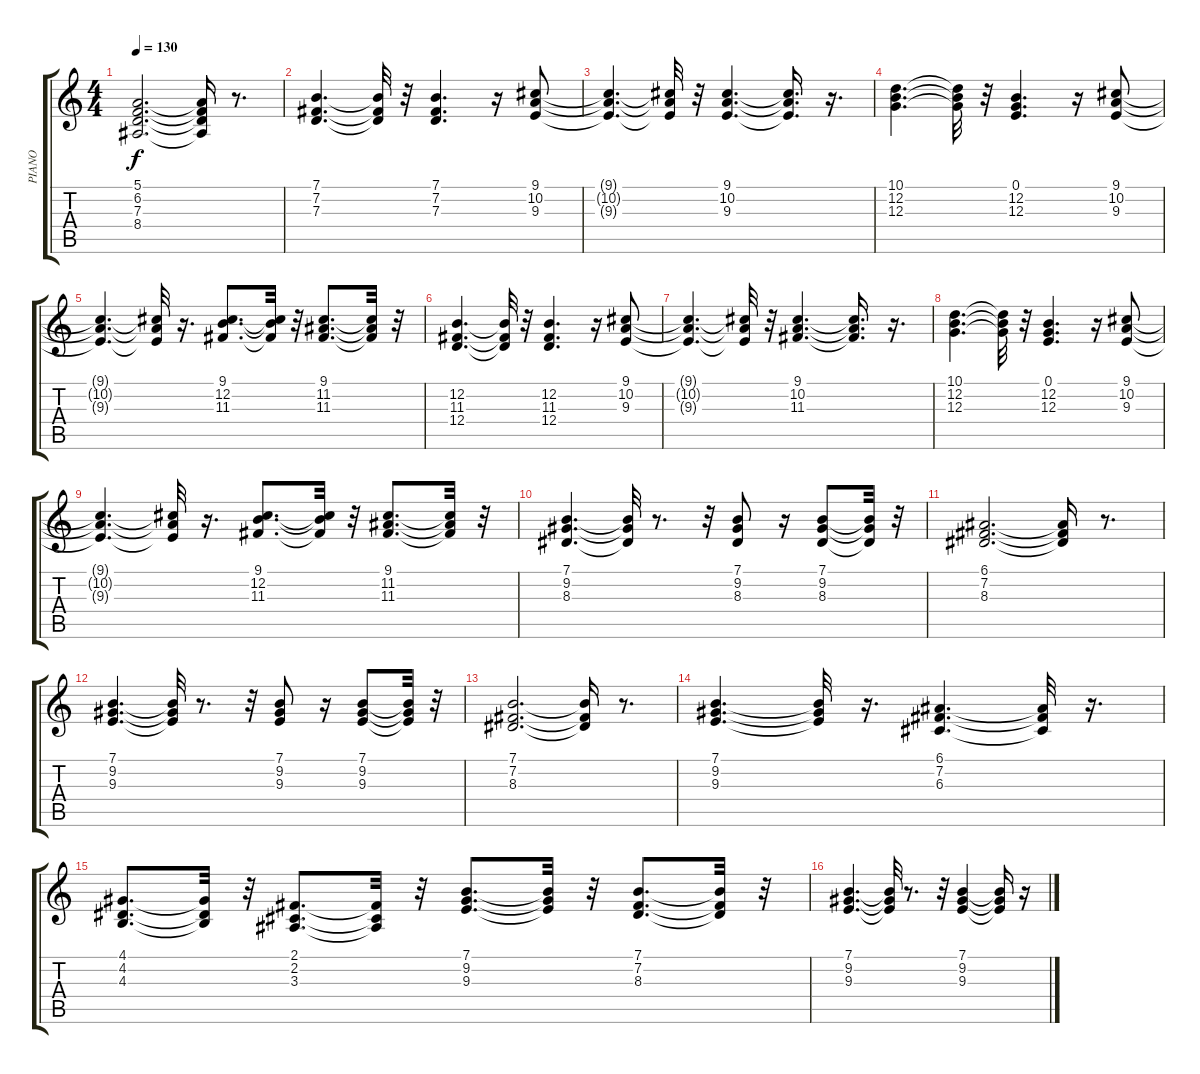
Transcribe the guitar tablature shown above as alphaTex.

\track ("PIANO" "PIANO") {instrument electricgrandpiano}
\staff {score tabs}
\tuning (E4 B3 G3 D3 A2 E2) {hide}
\ts (4 4)
\tempo 130
\clef g2
\ks c
(5.1 6.2 7.3 8.4).2{d dy f} (5.1{t} 6.2{t} 7.3{t} 8.4{t}).16 r.8{d} |
(7.1 7.2 7.3).4{d} (7.1{t} 7.2{t} 7.3{t}).32 r.32 (7.1 7.2 7.3).4{d} r.16 (9.1 10.2 9.3).8 |
(9.1{t} 10.2{t} 9.3{t}).4{d} (9.1{t} 10.2{t} 9.3{t}).32 r.32 (9.1 10.2 9.3).4{d} (9.1{t} 10.2{t} 9.3{t}).16{d} r.16{d} |
(10.1 12.2 12.3).4{d} (10.1{t} 12.2{t} 12.3{t}).32 r.32 (0.1 12.2 12.3).4{d} r.16 (9.1 10.2 9.3).8 |
(9.1{t} 10.2{t} 9.3{t}).4{d} (9.1{t} 10.2{t} 9.3{t}).32 r.16{d} (9.1 12.2 11.3).8{d} (9.1{t} 12.2{t} 11.3{t}).32 r.32 (9.1 11.2 11.3).8{d} (9.1{t} 11.2{t} 11.3{t}).32 r.32 |
(12.2 11.3 12.4).4{d} (12.2{t} 11.3{t} 12.4{t}).32 r.32 (12.2 11.3 12.4).4{d} r.16 (9.1 10.2 9.3).8 |
(9.1{t} 10.2{t} 9.3{t}).4{d} (9.1{t} 10.2{t} 9.3{t}).32 r.32 (9.1 10.2 11.3).4{d} (9.1{t} 10.2{t} 11.3{t}).16{d} r.16{d} |
(10.1 12.2 12.3).4{d} (10.1{t} 12.2{t} 12.3{t}).32 r.32 (0.1 12.2 12.3).4{d} r.16 (9.1 10.2 9.3).8 |
(9.1{t} 10.2{t} 9.3{t}).4{d} (9.1{t} 10.2{t} 9.3{t}).32 r.16{d} (9.1 12.2 11.3).8{d} (9.1{t} 12.2{t} 11.3{t}).32 r.32 (9.1 11.2 11.3).8{d} (9.1{t} 11.2{t} 11.3{t}).32 r.32 |
(7.1 9.2 8.3).4{d} (7.1{t} 9.2{t} 8.3{t}).32 r.8{d} r.32 (7.1 9.2 8.3).8 r.16 (7.1 9.2 8.3).8 (7.1{t} 9.2{t} 8.3{t}).32 r.32 |
(6.1 7.2 8.3).2{d} (6.1{t} 7.2{t} 8.3{t}).16 r.8{d} |
(7.1 9.2 9.3).4{d} (7.1{t} 9.2{t} 9.3{t}).32 r.8{d} r.32 (7.1 9.2 9.3).8 r.16 (7.1 9.2 9.3).8 (7.1{t} 9.2{t} 9.3{t}).32 r.32 |
(7.1 7.2 8.3).2{d} (7.1{t} 7.2{t} 8.3{t}).16 r.8{d} |
(7.1 9.2 9.3).4{d} (7.1{t} 9.2{t} 9.3{t}).32 r.16{d} (6.1 7.2 6.3).4{d} (6.1{t} 7.2{t} 6.3{t}).32 r.16{d} |
(4.1 4.2 4.3).8{d} (4.1{t} 4.2{t} 4.3{t}).32 r.32 (2.1 2.2 3.3).8{d} (2.1{t} 2.2{t} 3.3{t}).32 r.32 (7.1 9.2 9.3).8{d} (7.1{t} 9.2{t} 9.3{t}).32 r.32 (7.1 7.2 8.3).8{d} (7.1{t} 7.2{t} 8.3{t}).32 r.32 |
(7.1 9.2 9.3).4{d} (7.1{t} 9.2{t} 9.3{t}).32 r.8{d} r.32 (7.1 9.2 9.3).4 (7.1{t} 9.2{t} 9.3{t}).16 r.16
